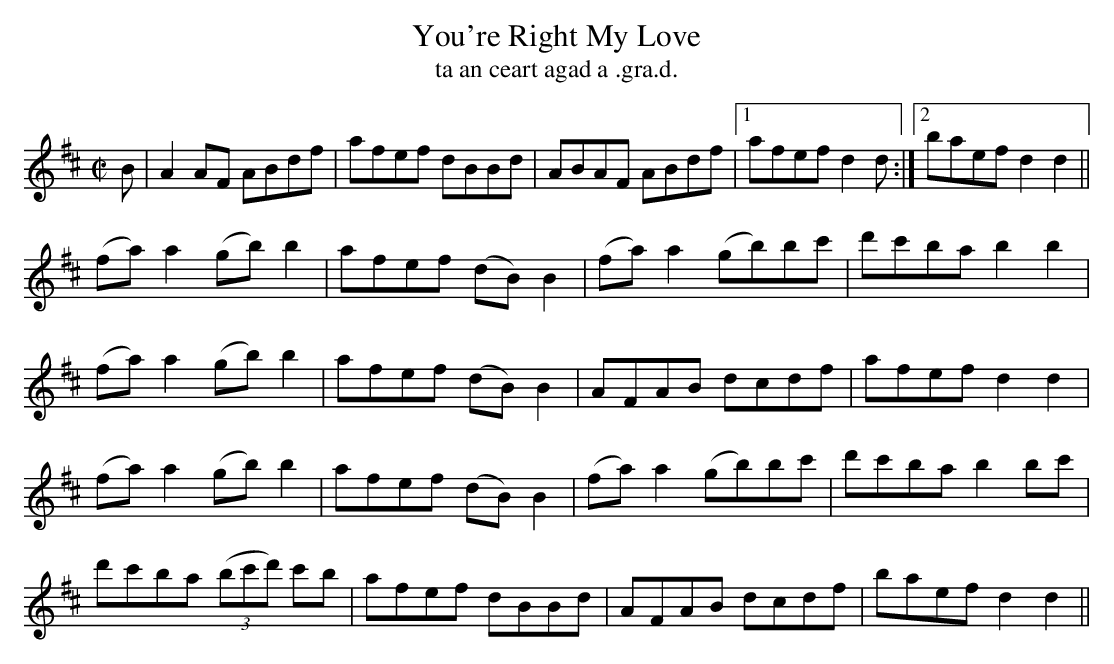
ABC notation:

X:1
T: You're Right My Love
T: ta an ceart agad a .gra.d.
M: C|
L: 1/8
K: D
B|A2 AF ABdf|afef dBBd|ABAF ABdf|1 afef d2 d:|2 baef d2 d2||
(fa)a2 (gb)b2|afef (dB)B2|(fa)a2 (gb)bc'|d'c'ba b2 b2|
(fa)a2 (gb)b2|afef (dB)B2|AFAB dcdf|afef d2 d2|
(fa)a2 (gb)b2|afef (dB)B2|(fa)a2 (gb)bc'|d'c'ba b2 bc'|
d'c'ba ((3bc'd') c'b|afef dBBd|AFAB dcdf|baef d2 d2||
